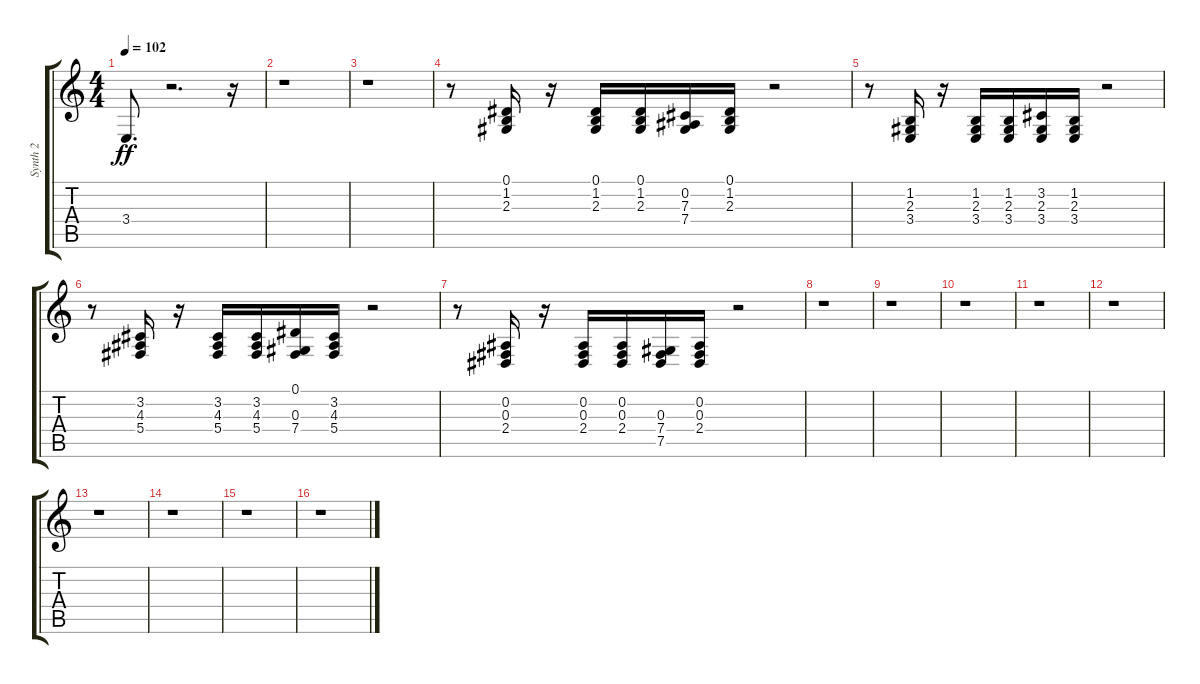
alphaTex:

\track ("Synth 2" "Synth 2") {instrument pad3polysynth}
\staff {score tabs}
\tuning (Eb4 Bb3 Gb3 Db3 Ab2 Eb2) {hide}
\ts (4 4)
\tempo 102
\clef g2
\ks c
3.4.8{d dy ff} r.2{d} r.16 |
r.1 |
r.1 |
r.8 (0.1 1.2 2.3).16{volume 9 balance 10 instrument pad3polysynth} r.16 (0.1 1.2 2.3).16 (0.1 1.2 2.3).16 (0.2 7.3 7.4).16 (0.1 1.2 2.3).16 r.2 |
r.8 (1.2 2.3 3.4).16 r.16 (1.2 2.3 3.4).16 (1.2 2.3 3.4).16 (3.2 2.3 3.4).16 (1.2 2.3 3.4).16 r.2 |
r.8 (3.2 4.3 5.4).16 r.16 (3.2 4.3 5.4).16 (3.2 4.3 5.4).16 (0.1 0.3 7.4).16 (3.2 4.3 5.4).16 r.2 |
r.8 (0.2 0.3 2.4).16 r.16 (0.2 0.3 2.4).16 (0.2 0.3 2.4).16 (0.3 7.4 7.5).16 (0.2 0.3 2.4).16 r.2 |
r.1 |
r.1 |
r.1 |
r.1 |
r.1 |
r.1 |
r.1 |
r.1 |
r.1
